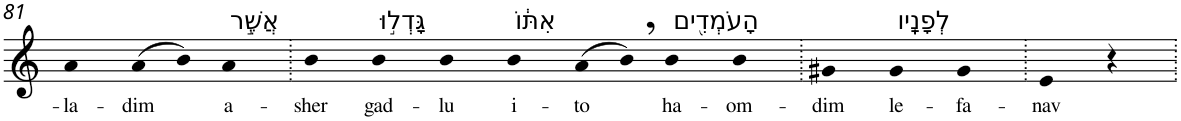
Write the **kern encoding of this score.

**kern	**text
*part1	*part1
*staff1	*staff1
*I"Piano	*
*I'Pno	*
!!LO:PB:g=z
*clefG2	*
*k[]	*
=81	=81
!	!LO:LY:b
4a	-la-
!	!LO:LY:b
(>8a	-dim
8b)	.
!LO:TX:a:t=אֲשֶׁ֣ר	!
!	!LO:LY:b
4a	a-
=82.	=82.
!	!LO:LY:b
4b	-sher
!LO:TX:a:t=גָּדְל֣וּ	!
!	!LO:LY:b
4b	gad-
!	!LO:LY:b
4b	-lu
!LO:TX:a:t=אִתּ֔וֹ	!
!	!LO:LY:b
4b	i-
!	!LO:LY:b
(>8a	-to
8b,)	.
!LO:TX:a:t=הָעֹמְדִ֖ים	!
!	!LO:LY:b
4b	ha-
!	!LO:LY:b
4b	-om-
=83.	=83.
!	!LO:LY:b
4g#X	-dim
!LO:TX:a:t=לְפָנָֽיו	!
!	!LO:LY:b
4g#	le-
!	!LO:LY:b
4g#	-fa-
=84.	=84.
!	!LO:LY:b
4e	-nav
4r	.
=.	=.
*-	*-
